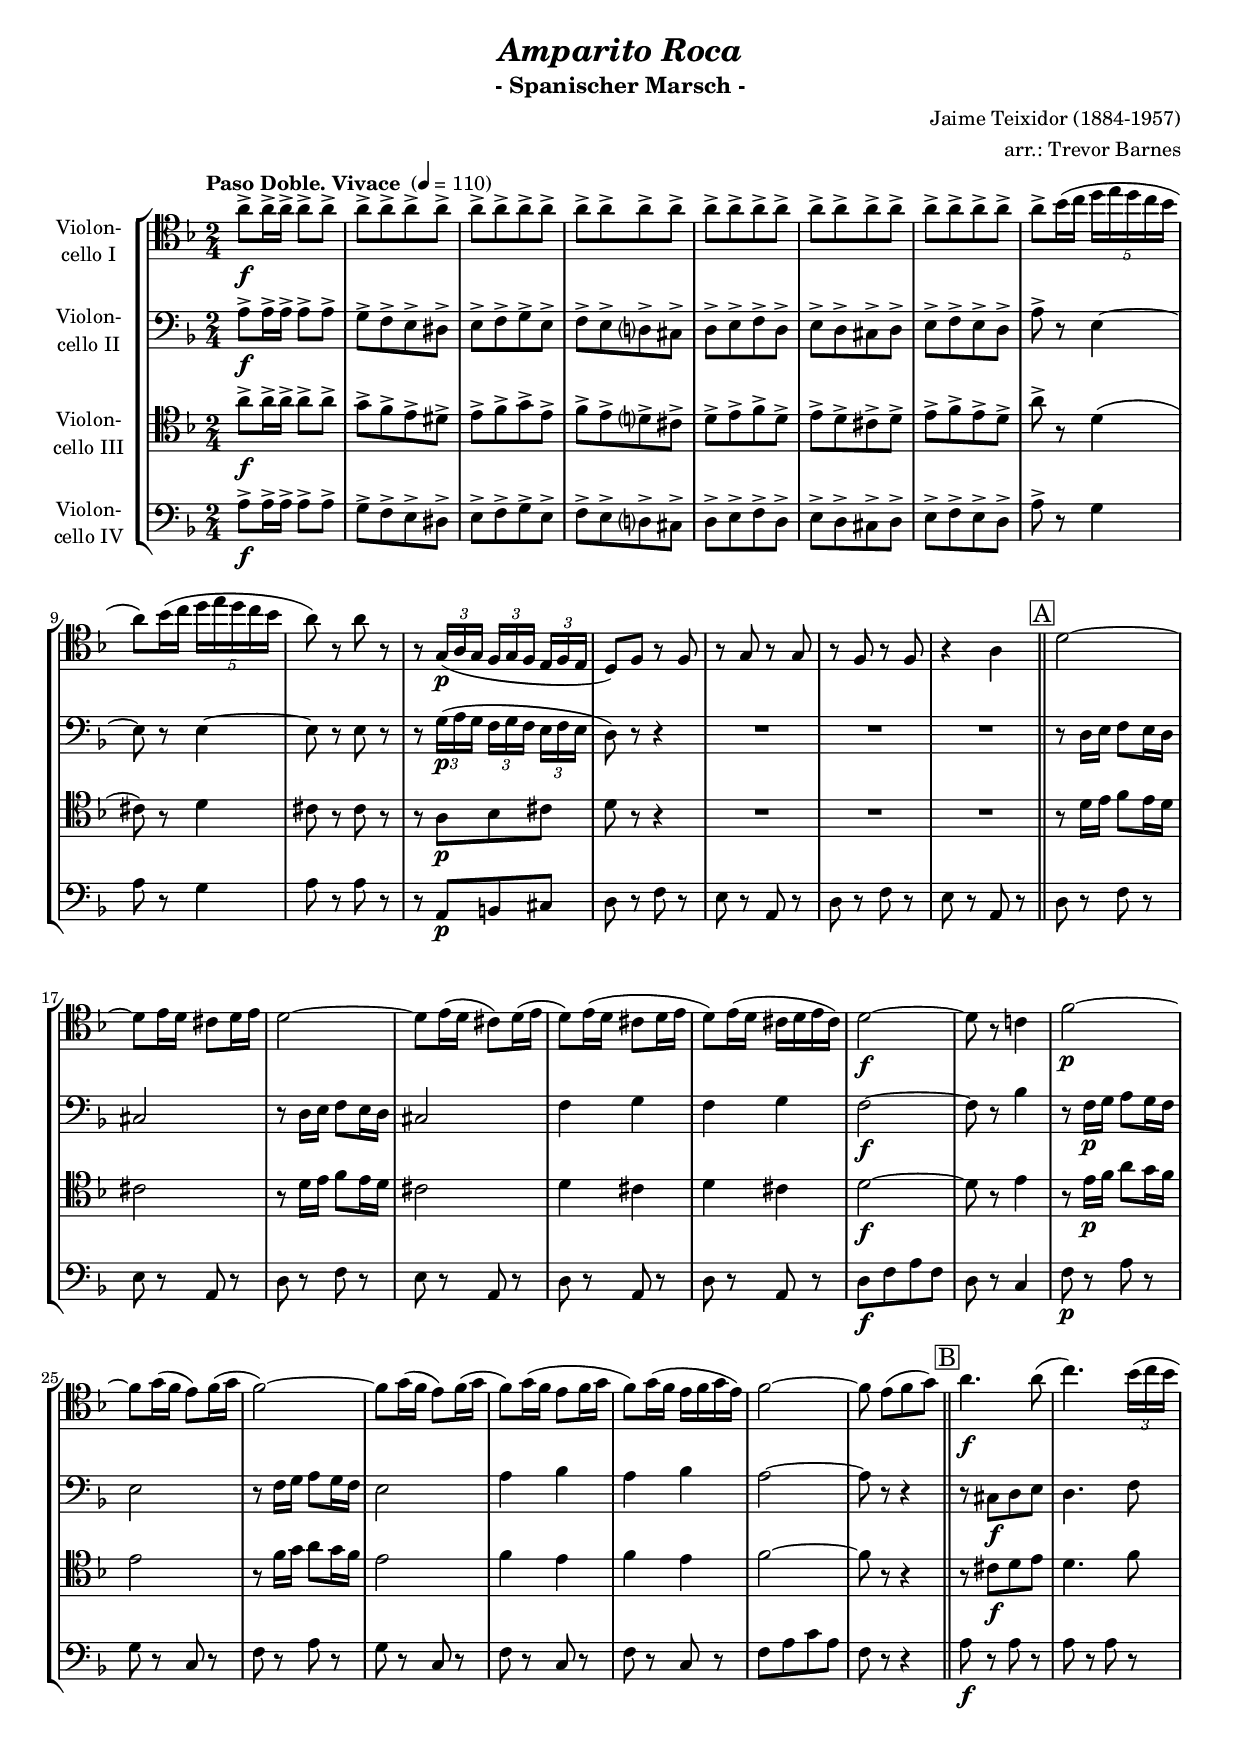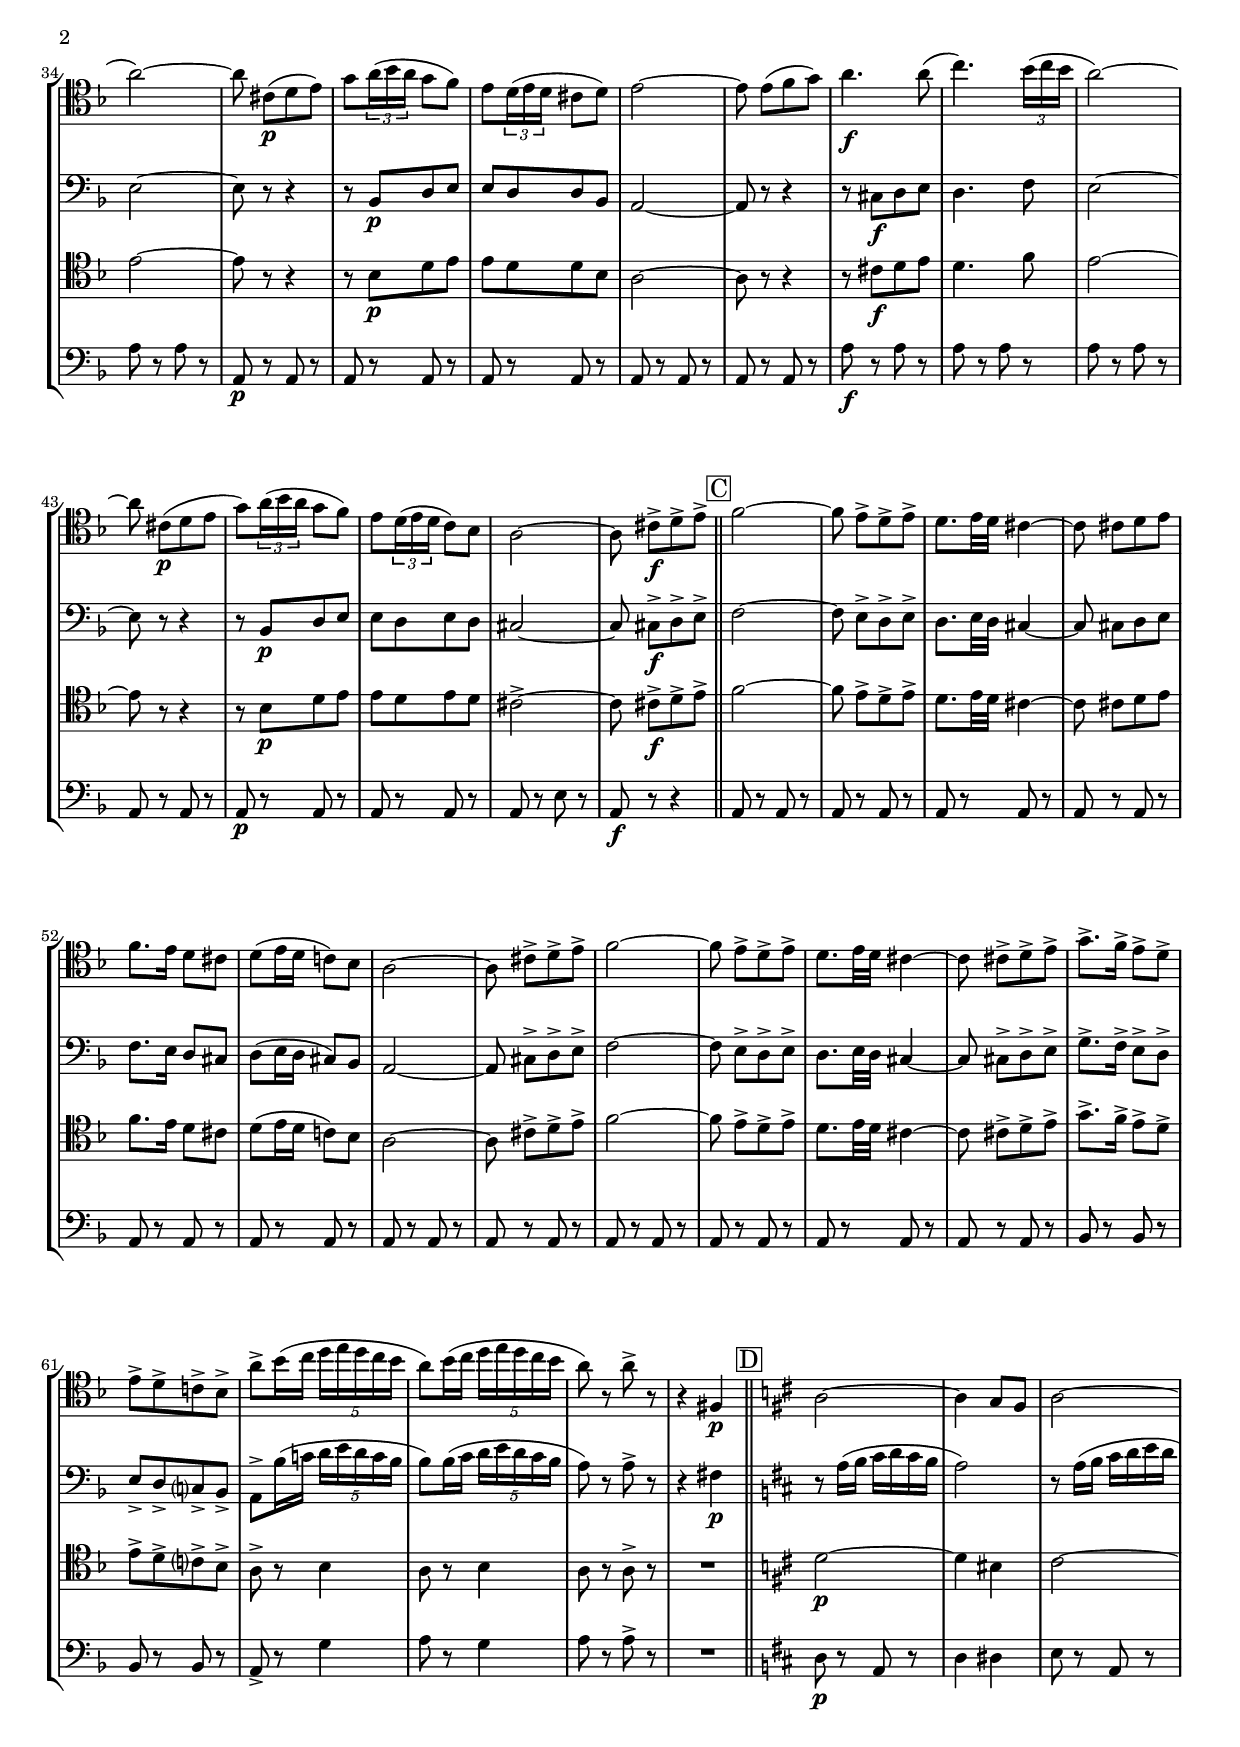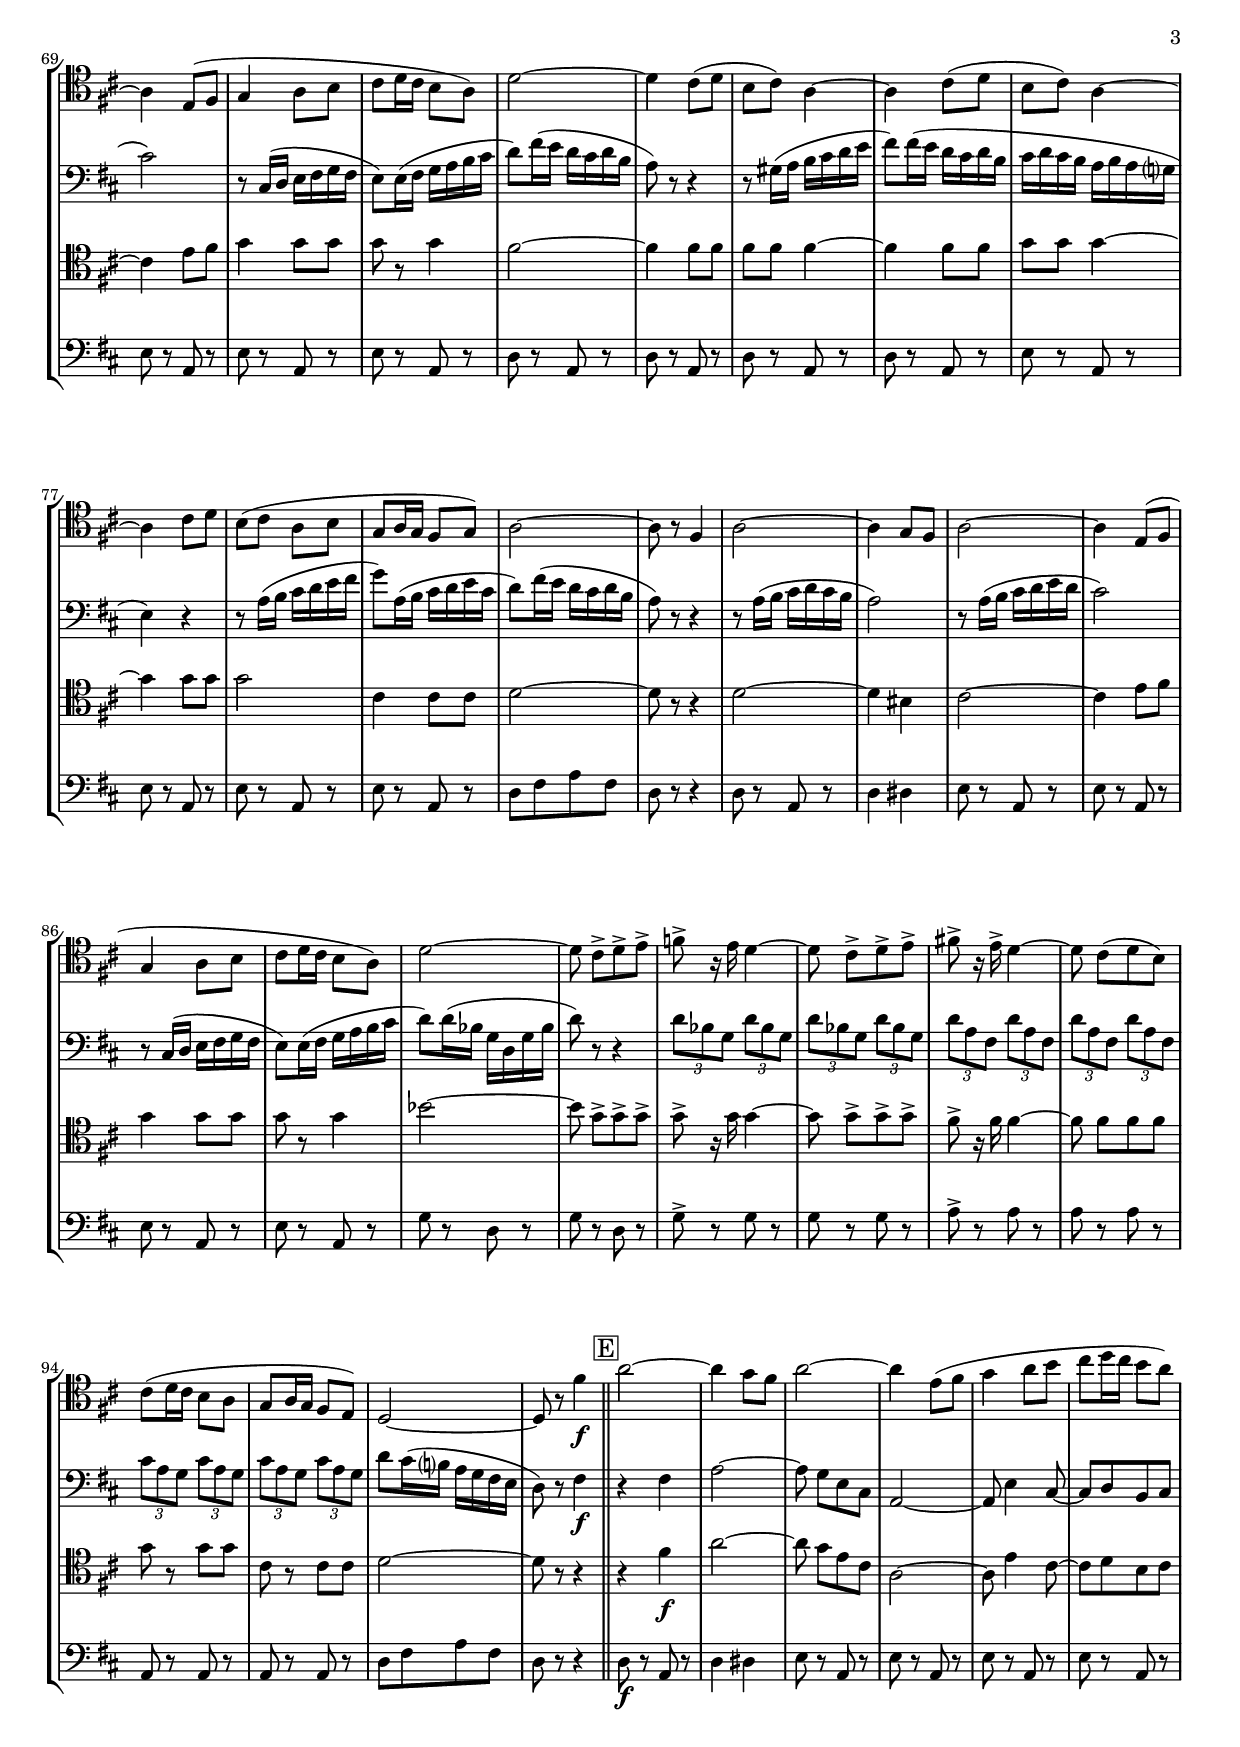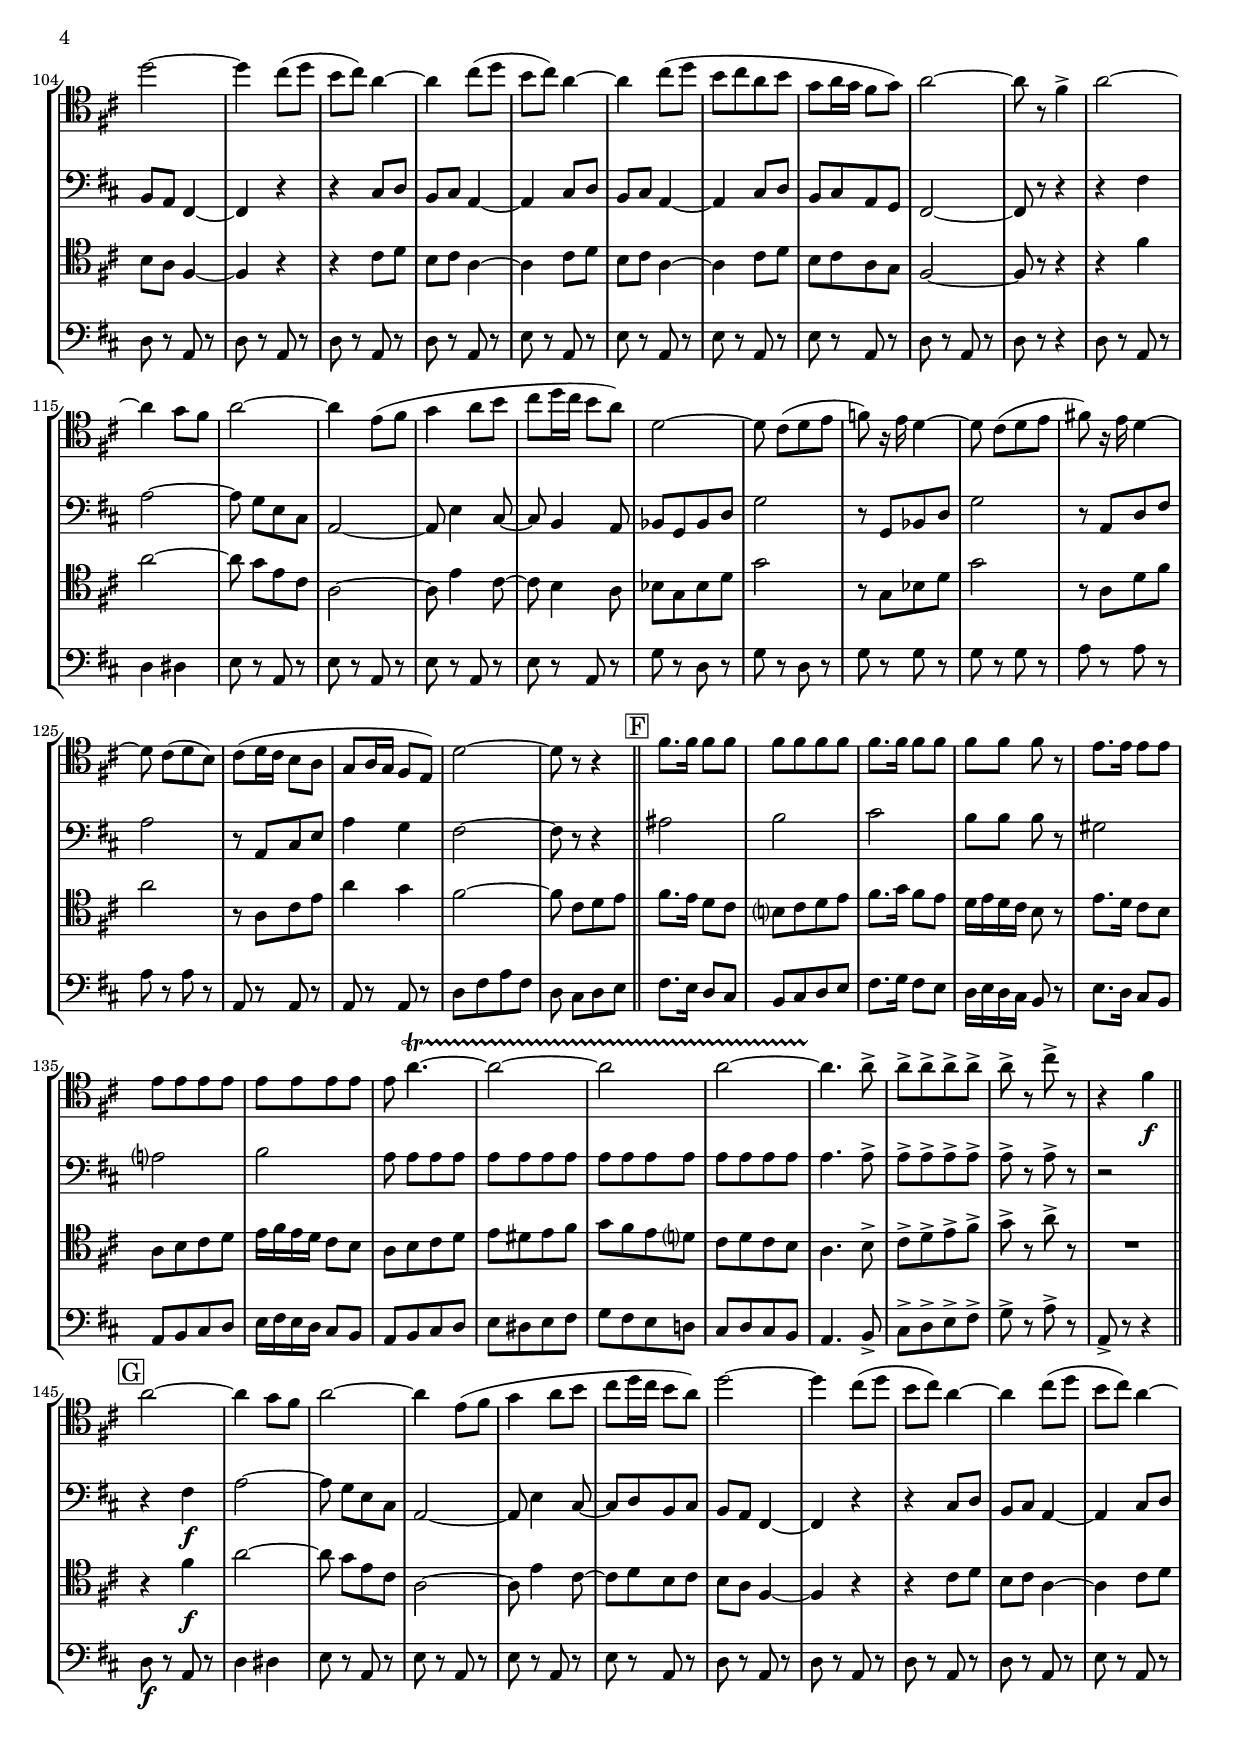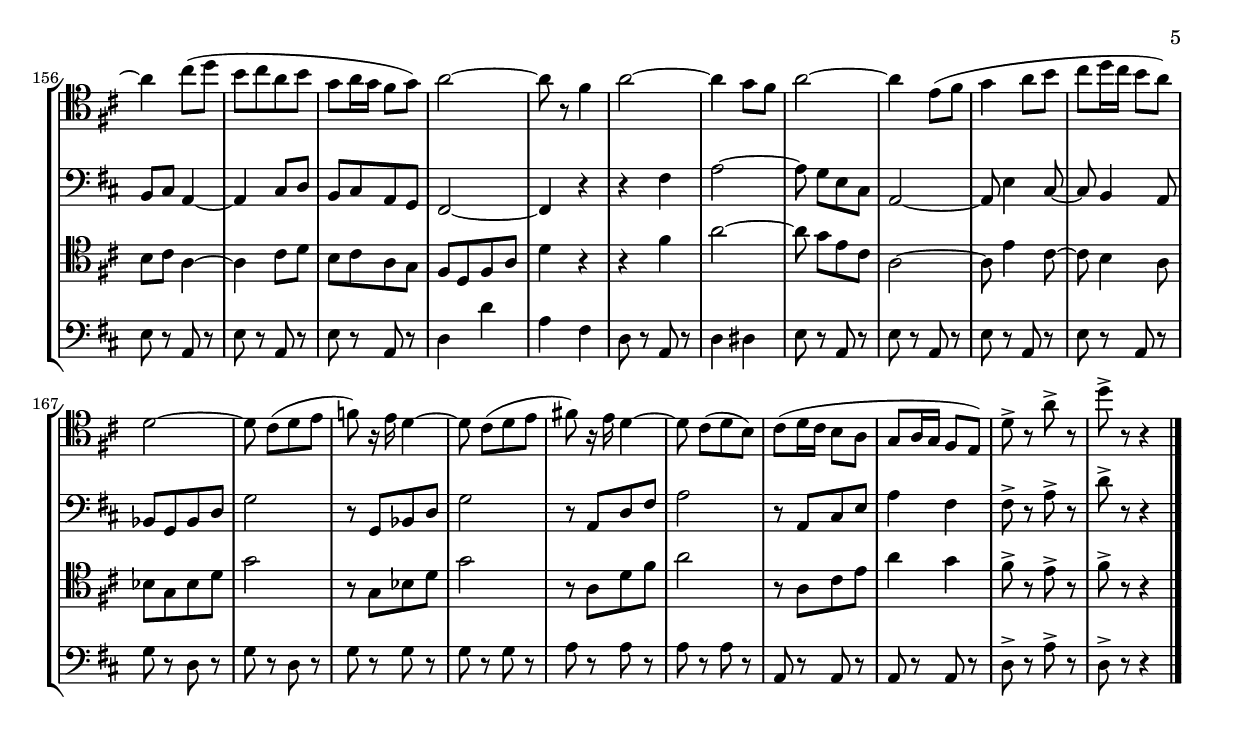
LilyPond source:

\version "2.14.2"
\include "deutsch.ly"

#(set-global-staff-size 17.5)

\header {
  title     = \markup \bold \italic "Amparito Roca"
  subtitle  = "- Spanischer Marsch -"
  composer  = "Jaime Teixidor (1884-1957)"
  arranger  = "arr.: Trevor Barnes"
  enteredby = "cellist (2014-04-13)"
}

voiceconsts = {
  \key f \major
  \time 2/4
  \clef "bass"
  %\numericTimeSignature
  \compressFullBarRests
  \tempo "Paso Doble. Vivace " 4=110
}

mihi = "clarinet"
milo = "bassoon"

boxa = { \bar "||" \mark \markup \box "A" }
boxb = { \bar "||" \mark \markup \box "B" }
boxc = { \bar "||" \mark \markup \box "C" }
boxd = { \bar "||" \mark \markup \box "D" \key d \major }
boxe = { \bar "||" \mark \markup \box "E" }
boxf = { \bar "||" \mark \markup \box "F" }
boxg = { \bar "||" \mark \markup \box "G" }

va = \relative c''' {
  \voiceconsts
  \clef "tenor"

  a8->\f a16-> a-> a8-> a->
  a[-> a-> a-> a]->
  a[-> a-> a-> a]->
  a[-> a-> a-> a]->
  a[-> a-> a-> a]->
  a[-> a-> a-> a]->
  a[-> a-> a-> a]->

  \set tupletSpannerDuration = #(ly:make-moment 1 4)
  a-> b16( c \times 4/5 { d e d c b }
  a8) b16( c \times 4/5 { d e d c b }
  a8) r a r

  \set tupletSpannerDuration = #(ly:make-moment 1 8)
  r \times 2/3 { g,16(\p a g f[ g f] e f e }
  d8) f r f
  r g r g
  r f r f
  r4 a \boxa

  d2~
  d8 e16 d cis8 d16 e
  d2~
  d8 e16( d cis8) d16( e
  d8) e16( d cis8 d16 e
  d8) e16( d cis d e cis)
  d2~\f
  d8 r c!4

  f2~\p
  f8 g16( f e8) f16( g
  f2)~
  f8 g16( f e8) f16( g
  f8) g16( f e8 f16 g
  f8) g16( f e f g e)
  f2~
  f8 e[( f g)] \boxb

  a4.\f a8(
  c4.) \times 2/3 { b16( c b }
  a2)~
  a8 cis,[(\p d e)]
  g \times 2/3 { a16( b a } g8 f)
  e \times 2/3 { d16( e d } cis8 d)
  e2~
  e8 e[( f g)]

  a4.\f a8(
  c4.) \times 2/3 { b16( c b }
  a2)~
  a8 cis,([\p d e]
  g) \times 2/3 { a16( b a } g8 f)
  e \times 2/3 { d16( e d } c8) b
  a2~
  a8 cis[->\f d-> e]-> \boxc

  f2~
  f8 e[-> d-> e]->
  d8. e32 d cis4~
  cis8 cis[ d e]
  f8. e16 d8 cis
  d( e16 d c!8) b
  a2~

  a8 cis[-> d-> e]->
  f2~
  f8 e[-> d-> e]->
  d8. e32 d cis4~
  cis8 cis[-> d-> e]->
  g8.-> f16-> e8-> d->
  e[-> d-> c!-> b]->

  \set tupletSpannerDuration = #(ly:make-moment 1 4)
  a'[-> b16( c] \times 4/5 { d e d c b }
  a8)[ b16( c] \times 4/5 { d e d c b }
  a8) r a-> r
  r4 fis,\p \boxd

  a2~
  a4 g8 fis
  a2~
  a4 e8( fis
  g4 a8 h
  cis d16 cis h8 a)
  d2~
  d4 cis8( d
  h cis) a4~
  a cis8( d

  h cis) a4~
  a cis8 d
  h( cis a h
  g a16 g fis8 g)
  a2~
  a8 r fis4
  a2~
  a4 g8 fis
  a2~
  a4 e8( fis

  g4 a8 h
  cis d16 cis h8 a)
  d2~
  d8 cis[-> d-> e]->
  f-> r16 e d4~
  d8 cis[-> d-> e]->

  fis!-> r16 e-> d4~
  d8 cis[( d h)]
  cis( d16 cis h8 a
  g a16 g fis8 e)
  d2~
  d8 r fis'4\f \boxe

  a2~
  a4 g8 fis
  a2~
  a4 e8( fis
  g4 a8 h
  cis d16 cis h8 a)
  d2~
  d4 cis8( d
  h cis) a4~
  a cis8( d

  h cis) a4~
  a cis8( d
  h[ cis a h]
  g a16 g fis8 g)
  a2~
  a8 r fis4->
  a2~
  a4 g8 fis
  a2~
  a4 e8( fis

  g4 a8 h
  cis d16 cis h8 a)
  d,2~
  d8 cis([ d e]
  f) r16 e d4~
  d8 cis([ d e]

  fis!) r16 e d4~
  d8 cis[( d h)]
  cis( d16 cis h8 a
  g a16 g fis8 e)
  d'2~
  d8 r r4 \boxf

  fis8. fis16 fis8 fis
  fis[ fis fis fis]
  fis8. fis16 fis8 fis
  fis fis fis r
  e8. e16 e8 e
  e[ e e e]
  e[ e e e]

  e a4.~\startTrillSpan
  a2~
  a
  a~
  a4.\stopTrillSpan a8->
  a[-> a-> a-> a]->
  a-> r cis-> r
  r4 fis,\f \boxg

  a2~
  a4 g8 fis
  a2~
  a4 e8( fis
  g4 a8 h
  cis d16 cis h8 a)
  d2~
  d4 cis8( d
  h cis) a4~
  a cis8( d

  h cis) a4~
  a cis8( d
  h[ cis a h]
  g a16 g fis8 g)
  a2~
  a8 r fis4
  a2~
  a4 g8 fis
  a2~
  a4 e8( fis

  g4 a8 h
  cis d16 cis h8 a)
  d,2~
  d8 cis([ d e]
  f) r16 e d4~
  d8 cis([ d e]

  fis!) r16 e d4~
  d8 cis[( d h)]
  cis( d16 cis h8 a
  g a16 g fis8 e)
  d'-> r a'-> r
  d-> r r4 \bar "|."
}

vb = \relative c'' {
  \voiceconsts

  a8->\f a16-> a-> a8-> a->
  g[-> f-> e-> dis]->
  e[-> f-> g-> e]->
  f[-> e-> d?-> cis]->
  d[-> e-> f-> d]->
  e[-> d-> cis-> d]->
  e[-> f-> e-> d]->

  a'-> r e4~
  e8 r e4~
  e8 r e r
  \set tupletSpannerDuration = #(ly:make-moment 1 8)
  r \times 2/3 { g16(\p a g f[ g f] e[ f e] }
  d8) r r4
  R2*3 \boxa

  r8 d16 e f8 e16 d
  cis2
  r8 d16 e f8 e16 d
  cis2
  f4 g
  f g
  f2~\f
  f8 r b4

  r8 f16\p g a8 g16 f
  e2
  r8 f16 g a8 g16 f
  e2
  a4 b
  a b
  a2~
  a8 r r4 \boxb

  r8 cis,[\f d e]
  d4. f8
  e2~
  e8 r r4
  r8 b[\p d e]
  e[ d d b]
  a2~
  a8 r r4

  r8 cis[\f d e]
  d4. f8
  e2~
  e8 r r4
  r8 b[\p d e]
  e[ d e d]
  cis2~
  cis8 cis[->\f d-> e]-> \boxc

  f2~
  f8 e[-> d-> e]->
  d8. e32 d cis4~
  cis8 cis[ d e]
  f8. e16 d8 cis
  d( e16 d cis8) b
  a2~

  a8 cis[-> d-> e]->
  f2~
  f8 e[-> d-> e]->
  d8. e32 d cis4~
  cis8 cis[-> d-> e]->
  g8.-> f16-> e8-> d->
  e[-> d-> c?-> b]->

  \set tupletSpannerDuration = #(ly:make-moment 1 4)
  a-> b'16( c! \times 4/5 { d e d c b }
  b8) b16( c \times 4/5 { d e d c b }
  a8) r a-> r
  r4 fis\p \boxd

  r8 a16( h cis d cis h
  a2)
  r8 a16( h cis d e d
  cis2)
  r8 cis,16( d e fis g fis
  e8) e16( fis g a h cis
  d8) fis16( e d cis d h

  a8) r r4
  r8 gis16( a h cis d e
  fis8) fis16( e d cis d h
  cis d cis h a h a g?
  e4) r
  r8 a16( h cis d e fis
  g8) a,16( h cis d e cis

  d8) fis16( e d cis d h
  a8) r r4
  r8 a16( h cis d cis h
  a2)
  r8 a16( h cis d e d
  cis2)
  r8 cis,16( d e fis g fis

  e8) e16( fis g a h cis
  d8) d16( b g d g b
  d8) r r4
  \times 2/3 { d8 b g d' b g }
  \times 2/3 { d' b g d' b g }

  \times 2/3 { d' a fis d' a fis }
  \times 2/3 { d' a fis d' a fis }
  \times 2/3 { cis' a g cis a g }
  \times 2/3 { cis a g cis a g }
  d' cis16( h? a g fis e
  d8) r fis4\f \boxe

  r fis
  a2~
  a8 g[ e cis]
  a2~
  a8 e'4 cis8~
  cis[ d h cis]
  h a fis4~
  fis r
  r cis'8 d
  h cis a4~

  a cis8 d
  h cis a4~
  a cis8 d
  h[ cis a g]
  fis2~
  fis8 r r4
  r fis'
  a2~
  a8 g[ e cis]
  a2~

  a8 e'4 cis8~
  cis h4 a8
  b[ g b d]
  g2
  r8 g,[ b d]
  g2

  r8 a,[ d fis]
  a2
  r8 a,[ cis e]
  a4 g
  fis2~
  fis8 r r4 \boxf

  ais2
  h
  cis
  h8 h h r
  gis2
  a?
  h
  a8 a[ a a]

  a[ a a a]
  a[ a a a]
  a[ a a a]
  a4. a8->
  a[-> a-> a-> a]->
  a-> r a-> r
  r2 \boxg

  r4 fis\f
  a2~
  a8 g[ e cis]
  a2~
  a8 e'4 cis8~
  cis[ d h cis]
  h a fis4~
  fis r
  r cis'8 d
  h cis a4~

  a cis8 d
  h cis a4~
  a cis8 d
  h[ cis a g]
  fis2~
  fis4 r
  r fis'
  a2~
  a8 g[ e cis]
  a2~

  a8 e'4 cis8~
  cis h4 a8
  b[ g b d]
  g2
  r8 g,[ b d]
  g2

  r8 a,[ d fis]
  a2
  r8 a,[ cis e]
  a4 fis
  fis8-> r a-> r
  d-> r r4 \bar "|."
}

vc = \relative c''' {
  \voiceconsts
  \clef "tenor"

  a8->\f a16-> a-> a8-> a->
  g[-> f-> e-> dis]->
  e[-> f-> g-> e]->
  f[-> e-> d?-> cis]->
  d[-> e-> f-> d]->
  e[-> d-> cis-> d]->
  e[-> f-> e-> d]->

  a'-> r d,4(
  cis8) r d4
  cis8 r cis r
  r a[\p b cis]
  d r r4
  R2*3 \boxa

  r8 d16 e f8 e16 d
  cis2
  r8 d16 e f8 e16 d
  cis2
  d4 cis
  d cis
  d2~\f
  d8 r e4

  r8 e16\p f a8 g16 f
  e2
  r8 f16 g a8 g16 f
  e2
  f4 e
  f e
  f2~
  f8 r r4\boxb

  r8 cis[\f d e]
  d4. f8
  e2~
  e8 r r4
  r8 b[\p d e]
  e[ d d b]
  a2~
  a8 r r4

  r8 cis[\f d e]
  d4. f8
  e2~
  e8 r r4
  r8 b[\p d e]
  e[ d e d]
  cis2~->
  cis8 cis[->\f d-> e]-> \boxc

  f2~
  f8 e[-> d-> e]->
  d8. e32 d cis4~
  cis8 cis[ d e]
  f8. e16 d8 cis
  d( e16 d c!8) b
  a2~
  a8 cis[-> d-> e]->
  f2~

  f8 e[-> d-> e]->
  d8. e32 d cis4~
  cis8 cis[-> d-> e]->
  g8.-> f16-> e8-> d->
  e[-> d-> c?-> b]->
  a-> r b4
  a8 r b4
  a8 r a-> r
  R2 \boxd

  d2~\p
  d4 his
  cis2~
  cis4 e8 fis
  g4 g8 g
  g r g4
  fis2~
  fis4 fis8 fis
  fis fis fis4~
  fis fis8 fis

  g g g4~
  g g8 g
  g2
  cis,4 cis8 cis
  d2~
  d8 r r4
  d2~
  d4 his
  cis2~
  cis4 e8 fis
  g4 g8 g

  g r g4
  b2~
  b8 g[-> g-> g]->
  g-> r16 g g4~
  g8 g[-> g-> g]->
  fis-> r16 fis fis4~
  fis8 fis[ fis fis]
  g r g g
  cis, r cis cis

  d2~
  d8 r r4 \boxe
  r fis\f
  a2~
  a8 g[ e cis]
  a2~
  a8 e'4 cis8~
  cis[ d h cis]
  h a fis4~
  fis r

  r cis'8 d
  h cis a4~
  a cis8 d
  h cis a4~
  a cis8 d
  h[ cis a g]
  fis2~
  fis8 r r4
  r fis'
  a2~

  a8 g[ e cis]
  a2~
  a8 e'4 cis8~
  cis h4 a8
  b[ g b d]
  g2
  r8 g,[ b d]
  g2
  r8 a,[ d fis]
  a2

  r8 a,[ cis e]
  a4 g
  fis2~
  fis8 cis[ d e] \boxf
  fis8. e16 d8 cis
  h?[ cis d e]
  fis8. g16 fis8 e
  d16 e d cis h8 r

  e8. d16 cis8 h
  a[ h cis d]
  e16 fis e d cis8 h
  a[ h cis d]
  e[ dis e fis]
  g[ fis e d?]
  cis[ d cis h]
  a4. h8->

  cis[-> d-> e-> fis]->
  g-> r a-> r
  R2 \boxg
  r4 fis\f
  a2~
  a8 g[ e cis]
  a2~
  a8 e'4 cis8~
  cis[ d h cis]
  h a fis4~

  fis r
  r cis'8 d
  h cis a4~
  a cis8 d
  h cis a4~
  a cis8 d
  h[ cis a g]
  fis[ d fis a]
  d4 r
  r fis

  a2~
  a8 g[ e cis]
  a2~
  a8 e'4 cis8~
  cis h4 a8
  b[ g b d]
  g2
  r8 g,[ b d]

  g2
  r8 a,[ d fis]
  a2
  r8 a,[ cis e]
  a4 g
  fis8-> r e-> r
  fis-> r r4 \bar "|."
}

vd = \relative c'' {
  \voiceconsts

  a8->\f a16-> a-> a8-> a->
  g[-> f-> e-> dis]->
  e[-> f-> g-> e]->
  f[-> e-> d?-> cis]->
  d[-> e-> f-> d]->
  e[-> d-> cis-> d]->
  e[-> f-> e-> d]->

  a'-> r g4
  a8 r g4
  a8 r a r
  r a,[\p h cis]
  d r f r
  e r a, r
  d r f r
  e r a, r \boxa

  d r f r
  e r a, r
  d r f r
  e r a, r
  d r a r
  d r a r
  d[\f f a f]
  d r c4

  f8\p r a r
  g r c, r
  f r a r
  g r c, r
  f r c r
  f r c r
  f[ a c a]
  f r r4 \boxb

  a8\f r a r
  a r a r
  a r a r
  a,\p r a r
  a r a r
  a r a r
  a r a r
  a r a r

  a'\f r a r
  a r a r
  a r a r
  a, r a r
  a\p r a r
  a r a r
  a r e' r
  a,\f r r4 \boxc

  a8 r a r
  a r a r
  a r a r
  a r a r
  a r a r
  a r a r
  a r a r
  a r a r

  a r a r
  a r a r
  a r a r
  a r a r
  b r b r
  b r b r
  a-> r g'4
  a8 r g4

  a8 r a-> r
  R2 \boxd
  d,8\p r a r
  d4 dis
  e8 r a, r
  e' r a, r
  e' r a, r
  e' r a, r

  d r a r
  d r a r
  d r a r
  d r a r
  e' r a, r
  e' r a, r
  e' r a, r
  e' r a, r

  d[ fis a fis]
  d r r4
  d8 r a r
  d4 dis
  e8 r a, r
  e' r a, r
  e' r a, r
  e' r a, r

  g' r d r
  g r d r
  g-> r g r
  g r g r
  a-> r a r
  a r a r
  a, r a r
  a r a r

  d[ fis a fis]
  d r r4 \boxe
  d8\f r a r
  d4 dis
  e8 r a, r
  e' r a, r
  e' r a, r
  e' r a, r

  d r a r
  d r a r
  d r a r
  d r a r
  e' r a, r
  e' r a, r
  e' r a, r
  e' r a, r

  d r a r
  d r r4
  d8 r a r
  d4 dis
  e8 r a, r
  e' r a, r
  e' r a, r
  e' r a, r

  g' r d r
  g r d r
  g r g r
  g r g r
  a r a r
  a r a r
  a, r a r
  a r a r

  d[ fis a fis]
  d cis[ d e] \boxf
  fis8. e16 d8 cis
  h[ cis d e]
  fis8. g16 fis8 e
  d16 e d cis h8 r
  e8. d16 cis8 h
  a[ h cis d]

  e16 fis e d cis8 h
  a[ h cis d]
  e[ dis e fis]
  g[ fis e d!]
  cis[ d cis h]
  a4. h8->
  cis[-> d-> e-> fis]->
  g-> r a-> r

  a,-> r r4 \boxg
  d8\f r a r
  d4 dis
  e8 r a, r
  e' r a, r
  e' r a, r
  e' r a, r
  d r a r

  d r a r
  d r a r
  d r a r
  e' r a, r
  e' r a, r
  e' r a, r
  e' r a, r
  d4 d'
  a fis

  d8 r a r
  d4 dis
  e8 r a, r
  e' r a, r
  e' r a, r
  e' r a, r
  g' r d r
  g r d r

  g r g r
  g r g r
  a r a r
  a r a r
  a, r a r
  a r a r
  d-> r a'-> r
  d,-> r r4 \bar "|."
}


music = \new StaffGroup <<
      \new Staff {
	\set Staff.midiInstrument = \mihi
	\set Staff.instrumentName = \markup \center-column { "Violon-" "cello I"}
	\transpose f f, { \va }
      }

      \new Staff {
	\set Staff.midiInstrument = \milo
	\set Staff.instrumentName = \markup \center-column { "Violon-" "cello II" }
	\transpose f f, { \vb }
      }

      \new Staff {
	\set Staff.midiInstrument = \mihi
	\set Staff.instrumentName = \markup \center-column { "Violon-" "cello III" }
	\transpose f f, { \vc }
      }

      \new Staff {
	\set Staff.midiInstrument = \milo
	\set Staff.instrumentName = \markup \center-column { "Violon-" "cello IV" }
	\transpose f f, { \vd }
      }
>>

\book {
  \score {
    \music
    \layout {}
  }

  \score {
    \unfoldRepeats \music

    \midi {
      \context {
        \Score
      }
    }
  }
}
